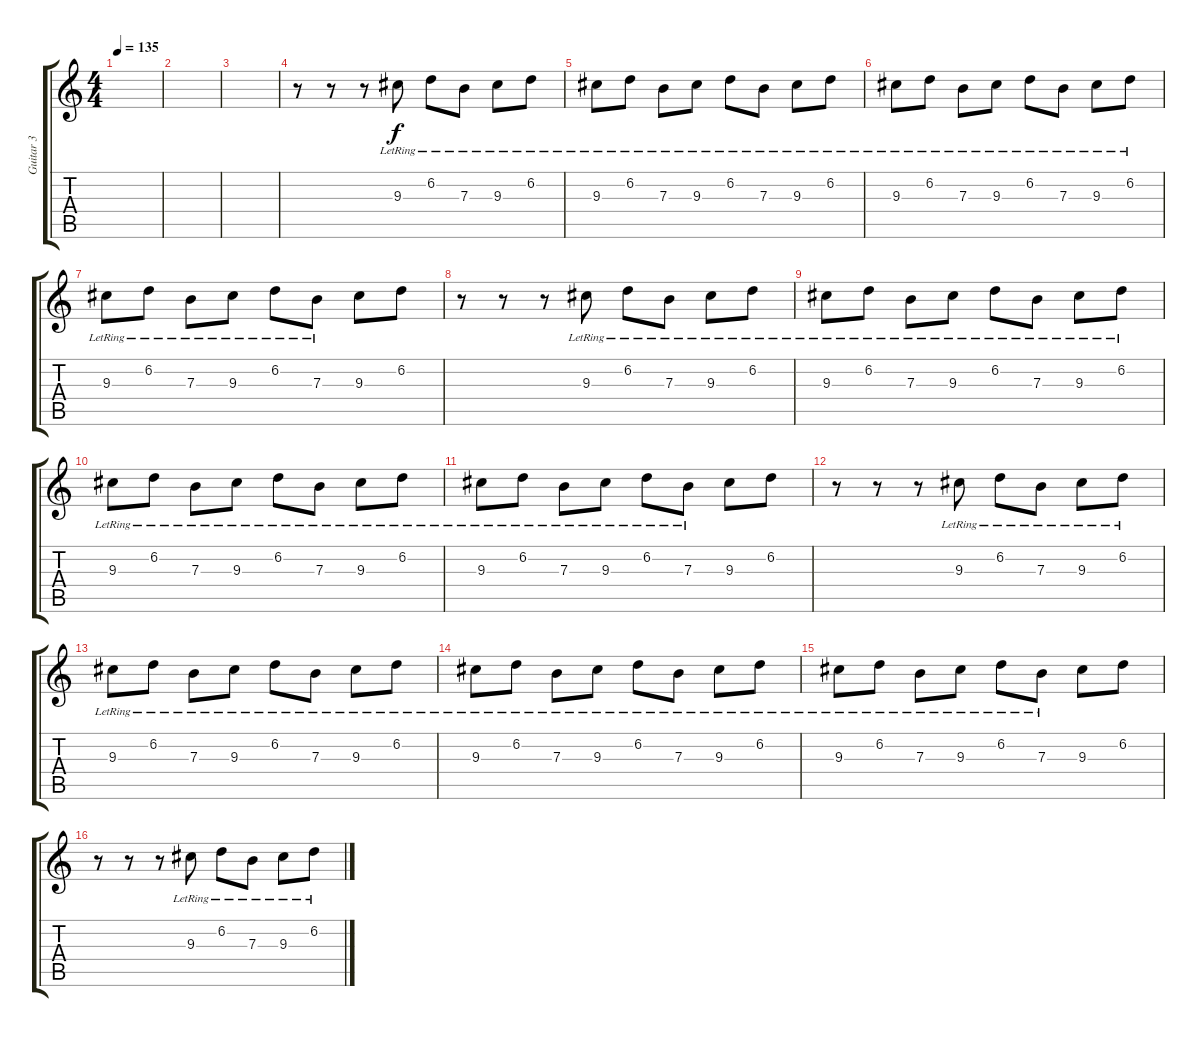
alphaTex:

\track ("Guitar 3" "Guitar 3") {instrument distortionguitar}
\staff {score tabs}
\tuning (Db4 Ab3 E3 B2 Gb2 B1) {hide}
\ts (4 4)
\tempo 135
\clef g2
\ks c
|
|
|
r.8 r.8 r.8 9.3{lr}.8 6.2{lr}.8 7.3{lr}.8 9.3{lr}.8 6.2{lr}.8 |
9.3{lr}.8 6.2{lr}.8 7.3{lr}.8 9.3{lr}.8 6.2{lr}.8 7.3{lr}.8 9.3{lr}.8 6.2{lr}.8 |
9.3{lr}.8 6.2{lr}.8 7.3{lr}.8 9.3{lr}.8 6.2{lr}.8 7.3{lr}.8 9.3{lr}.8 6.2{lr}.8 |
9.3{lr}.8 6.2{lr}.8 7.3{lr}.8 9.3{lr}.8 6.2{lr}.8 7.3{lr}.8 9.3.8 6.2.8 |
r.8 r.8 r.8 9.3{lr}.8 6.2{lr}.8 7.3{lr}.8 9.3{lr}.8 6.2{lr}.8 |
9.3{lr}.8 6.2{lr}.8 7.3{lr}.8 9.3{lr}.8 6.2{lr}.8 7.3{lr}.8 9.3{lr}.8 6.2{lr}.8 |
9.3{lr}.8 6.2{lr}.8 7.3{lr}.8 9.3{lr}.8 6.2{lr}.8 7.3{lr}.8 9.3{lr}.8 6.2{lr}.8 |
9.3{lr}.8 6.2{lr}.8 7.3{lr}.8 9.3{lr}.8 6.2{lr}.8 7.3{lr}.8 9.3.8 6.2.8 |
r.8 r.8 r.8 9.3{lr}.8 6.2{lr}.8 7.3{lr}.8 9.3{lr}.8 6.2{lr}.8 |
9.3{lr}.8 6.2{lr}.8 7.3{lr}.8 9.3{lr}.8 6.2{lr}.8 7.3{lr}.8 9.3{lr}.8 6.2{lr}.8 |
9.3{lr}.8 6.2{lr}.8 7.3{lr}.8 9.3{lr}.8 6.2{lr}.8 7.3{lr}.8 9.3{lr}.8 6.2{lr}.8 |
9.3{lr}.8 6.2{lr}.8 7.3{lr}.8 9.3{lr}.8 6.2{lr}.8 7.3{lr}.8 9.3.8 6.2.8 |
r.8 r.8 r.8 9.3{lr}.8 6.2{lr}.8 7.3{lr}.8 9.3{lr}.8 6.2{lr}.8
